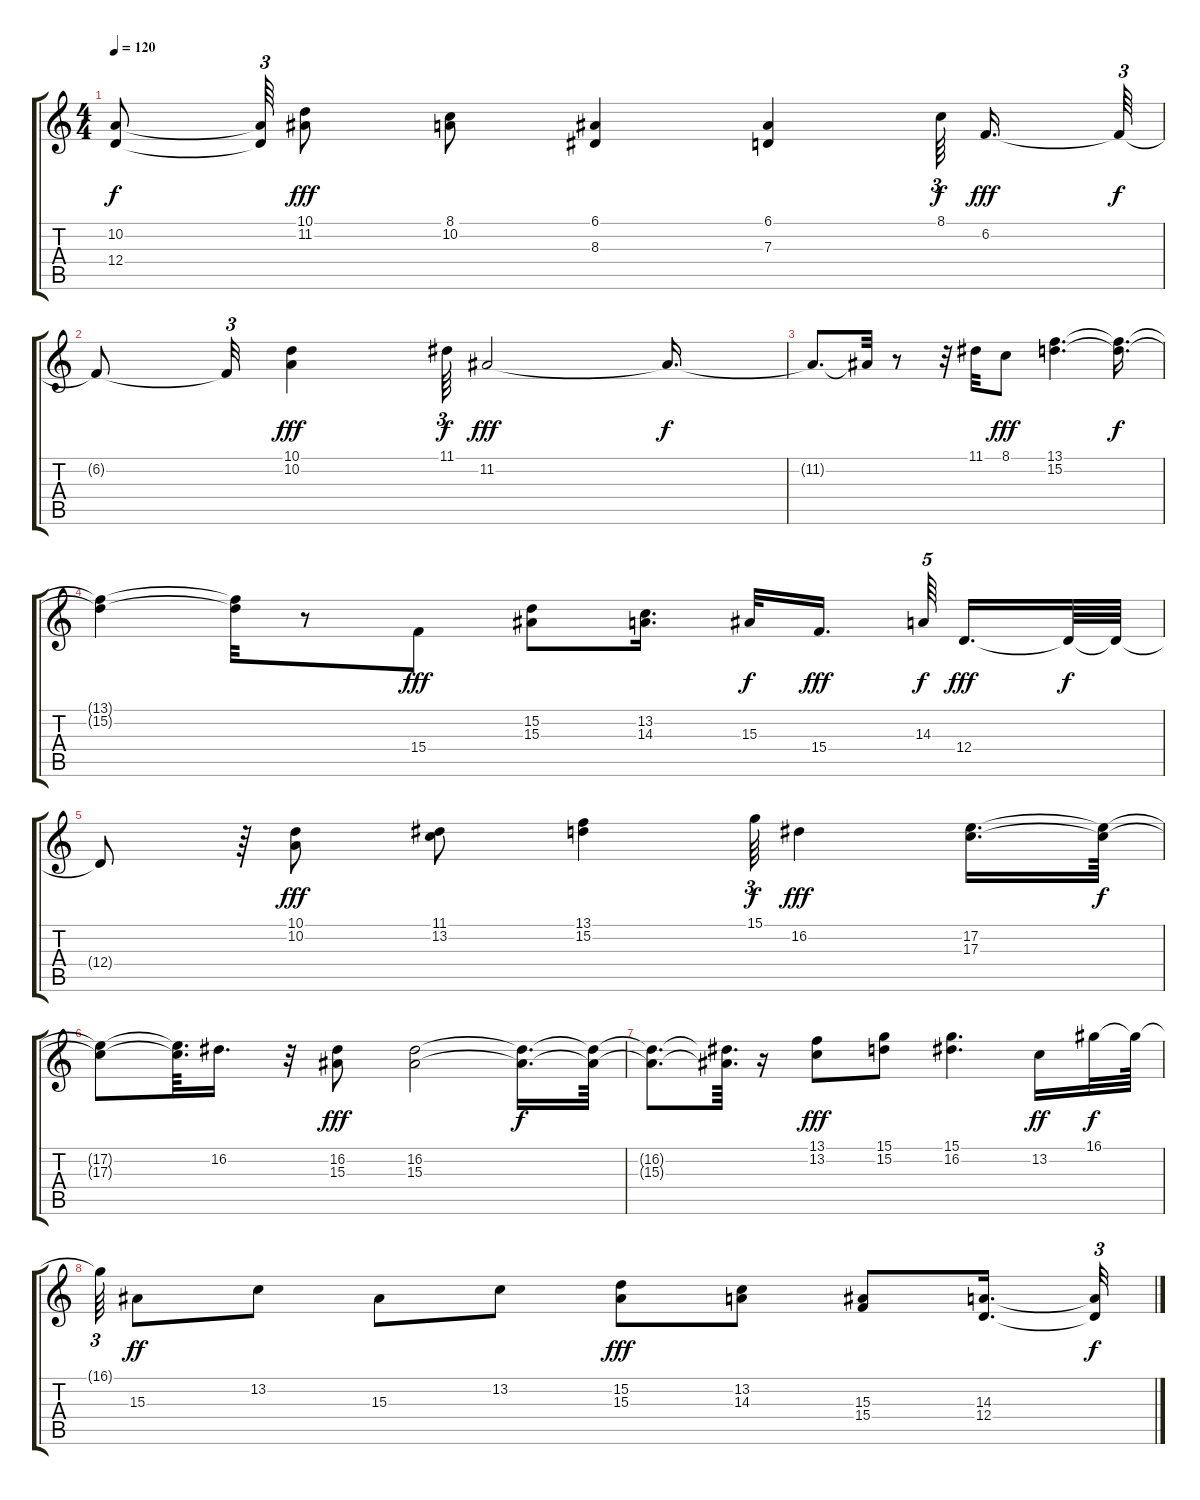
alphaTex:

\track "" {instrument voiceoohs}
\staff {score tabs}
\tuning (E4 B3 G3 D3 A2 E2) {hide}
\ts (4 4)
\tempo 120
\clef g2
\ks c
(10.2{t} 12.4{t}).8{dy f} (10.2{t} 12.4{t}).64{tu (3 2)} (10.1 11.2).8{dy fff} (8.1 10.2).8 (6.1 8.3).4 (6.1 7.3).4 8.1.64{tu (3 2) dy f beam splitsecondary} 6.2.16{d dy fff} 6.2{t}.64{tu (3 2) dy f} |
6.2{t}.8 6.2{t}.32{tu (3 2)} (10.1 10.2).4{dy fff} 11.1.64{tu (3 2) dy f} 11.2.2{dy fff} 11.2{t}.16{d dy f} |
11.2{t}.8{d} 11.2{t}.32 r.8 r.32 11.1.32 8.1.8{dy fff} (13.1 15.2).4{d} (13.1{t} 15.2{t}).16{d dy f} |
(13.1{t} 15.2{t}).4 (13.1{t} 15.2{t}).32 r.8 15.4.8{dy fff} (15.2 15.3).8 (13.2 14.3).16{d} 15.3.32{dy f} 15.4.16{d dy fff beam splitsecondary} 14.3.64{tu (5 4) dy f beam splitsecondary} 12.4.16{d dy fff} 12.4{t}.64{dy f} 12.4{t}.64 |
12.4{t}.8 r.64{tu (5 4)} (10.1 10.2).8{dy fff} (11.1 13.2).8 (13.1 15.2).4 15.1.64{tu (3 2) dy f} 16.2.4{dy fff} (17.2 17.3).16{d} (17.2{t} 17.3{t}).64{dy f} |
(17.2{t} 17.3{t}).8 (17.2{t} 17.3{t}).64{d} 16.2.16{d} r.32 (16.2 15.3).8{dy fff} (16.2 15.3).2 (16.2{t} 15.3{t}).16{d dy f} (16.2{t} 15.3{t}).64 |
(16.2{t} 15.3{t}).8{d} (16.2{t} 15.3{t}).64{d} r.16 (13.1 13.2).8{dy fff} (15.1 15.2).8 (15.1 16.2).4{d} 13.2.16{dy ff} 16.1.32{dy f} 16.1{t}.64 |
16.1{t}.64{tu (3 2)} 15.3.8{dy ff} 13.2.8 15.3.8 13.2.8 (15.2 15.3).8{dy fff} (13.2 14.3).8 (15.3 15.4).8 (14.3 12.4).16{d} (14.3{t} 12.4{t}).32{tu (3 2) dy f}
